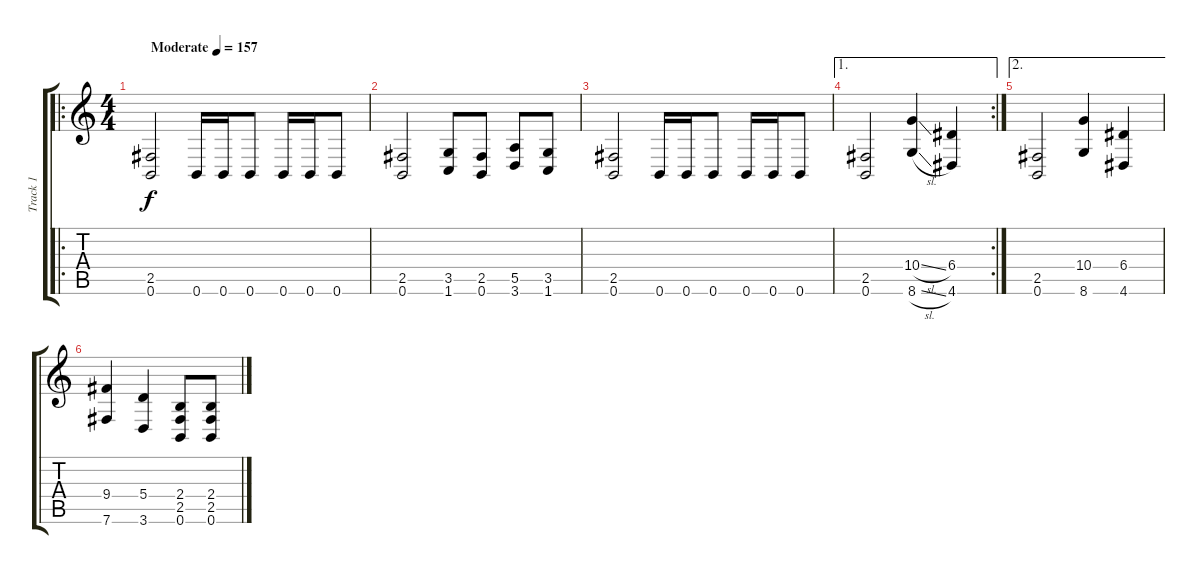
\track ("Track 1" "Track 1") {instrument distortionguitar}
\staff {score tabs}
\tuning (B3 Gb3 D3 A2 E2 B1) {hide}
\ro
\ts (4 4)
\tempo (157 "Moderate")
\clef g2
\ks c
(2.5 0.6).2{dy f instrument distortionguitar} 0.6.16 0.6.16 0.6.8 0.6.16 0.6.16 0.6.8 |
(2.5 0.6).2 (3.5 1.6).8 (2.5 0.6).8 (5.5 3.6).8 (3.5 1.6).8 |
(2.5 0.6).2 0.6.16 0.6.16 0.6.8 0.6.16 0.6.16 0.6.8 |
\ae 1
\rc 2
(2.5 0.6).2 (10.4{sl} 8.6{sl}).4 (6.4 4.6).4 |
\ae 2
(2.5 0.6).2 (10.4 8.6).4 (6.4 4.6).4 |
(9.4 7.6).4 (5.4 3.6).4 (2.4 2.5 0.6).8 (2.4 2.5 0.6).8
